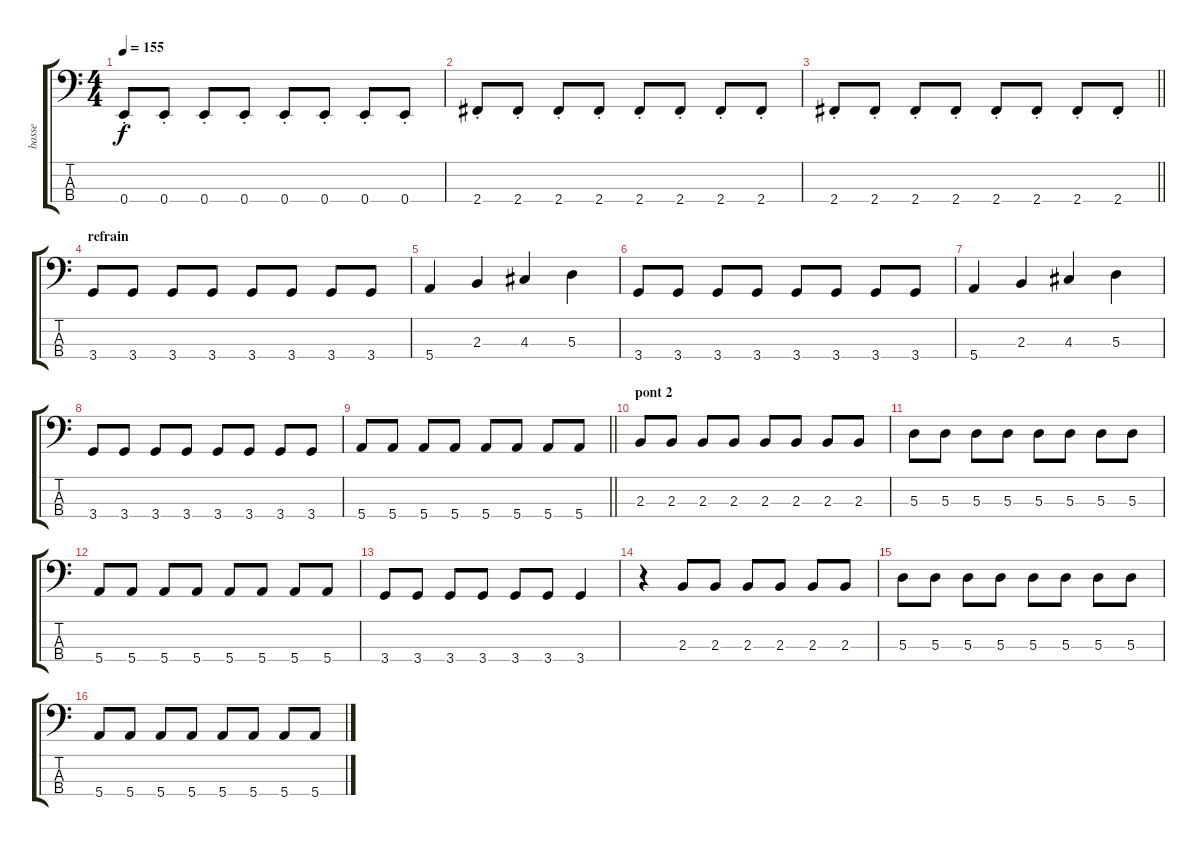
\track ("basse" "basse") {instrument electricbassfinger}
\staff {score tabs}
\tuning (G2 D2 A1 E1) {hide}
\ts (4 4)
\tempo 155
\clef f4
\ks c
0.4{st}.8{dy f} 0.4{st}.8 0.4{st}.8 0.4{st}.8 0.4{st}.8 0.4{st}.8 0.4{st}.8 0.4{st}.8 |
2.4{st}.8 2.4{st}.8 2.4{st}.8 2.4{st}.8 2.4{st}.8 2.4{st}.8 2.4{st}.8 2.4{st}.8 |
\barLineRight lightlight
2.4{st}.8 2.4{st}.8 2.4{st}.8 2.4{st}.8 2.4{st}.8 2.4{st}.8 2.4{st}.8 2.4{st}.8 |
\section ("" "refrain")
3.4.8 3.4.8 3.4.8 3.4.8 3.4.8 3.4.8 3.4.8 3.4.8 |
5.4.4 2.3.4 4.3.4 5.3.4 |
3.4.8 3.4.8 3.4.8 3.4.8 3.4.8 3.4.8 3.4.8 3.4.8 |
5.4.4 2.3.4 4.3.4 5.3.4 |
3.4.8 3.4.8 3.4.8 3.4.8 3.4.8 3.4.8 3.4.8 3.4.8 |
\barLineRight lightlight
5.4.8 5.4.8 5.4.8 5.4.8 5.4.8 5.4.8 5.4.8 5.4.8 |
\section ("" "pont 2")
2.3.8 2.3.8 2.3.8 2.3.8 2.3.8 2.3.8 2.3.8 2.3.8 |
5.3.8 5.3.8 5.3.8 5.3.8 5.3.8 5.3.8 5.3.8 5.3.8 |
5.4.8 5.4.8 5.4.8 5.4.8 5.4.8 5.4.8 5.4.8 5.4.8 |
3.4.8 3.4.8 3.4.8 3.4.8 3.4.8 3.4.8 3.4.4 |
r.4 2.3.8 2.3.8 2.3.8 2.3.8 2.3.8 2.3.8 |
5.3.8 5.3.8 5.3.8 5.3.8 5.3.8 5.3.8 5.3.8 5.3.8 |
5.4.8 5.4.8 5.4.8 5.4.8 5.4.8 5.4.8 5.4.8 5.4.8
